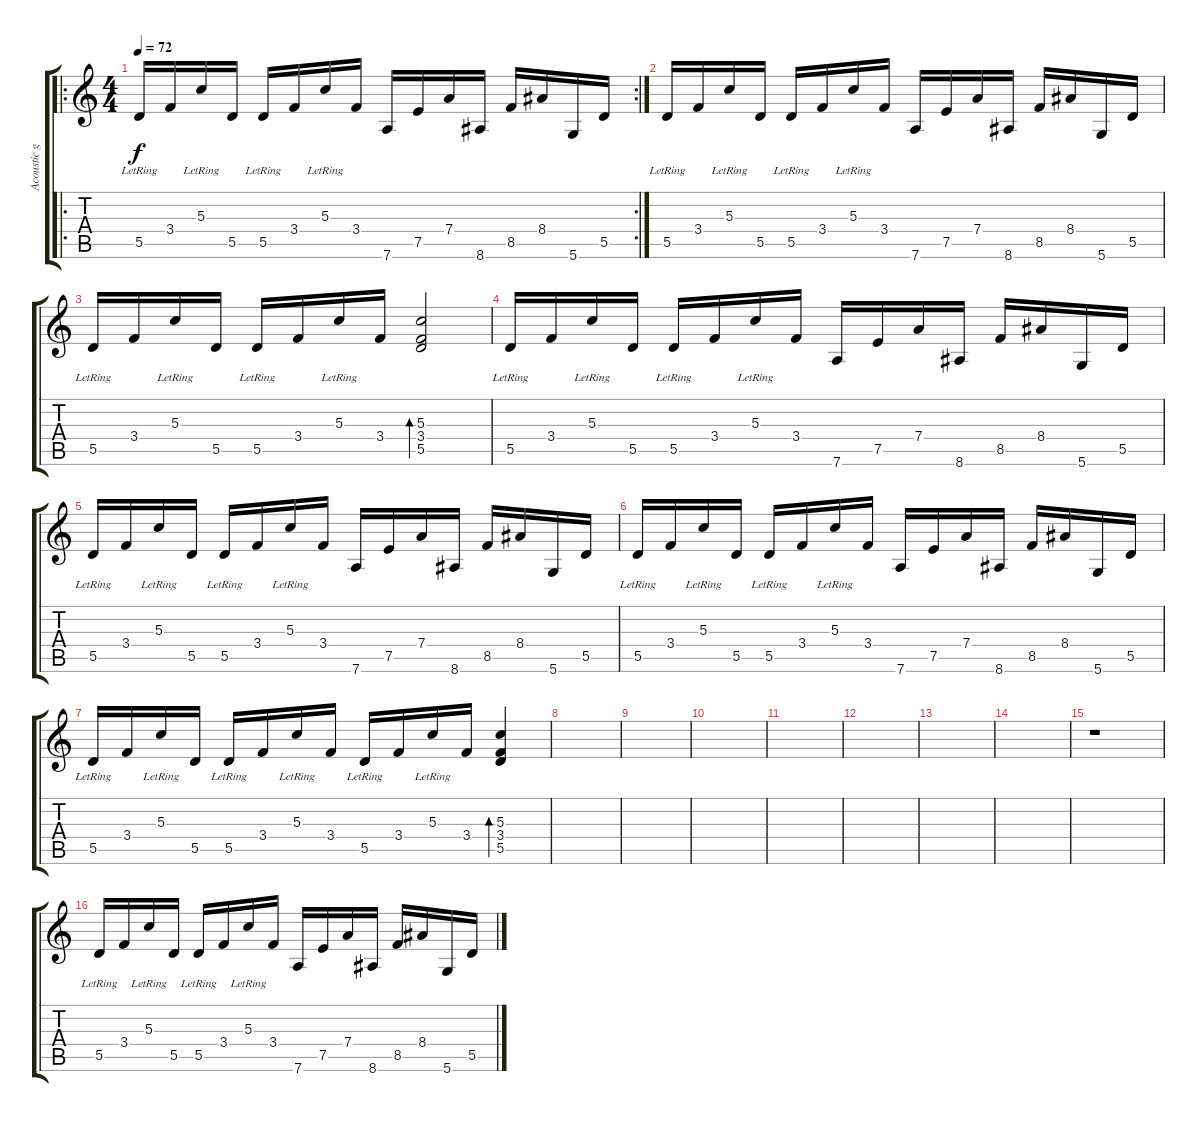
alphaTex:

\track ("Acoustic guitar" "Acoustic g") {instrument acousticguitarsteel}
\staff {score tabs}
\tuning (E4 B3 G3 D3 A2 D2) {hide}
\ro
\rc 2
\ts (4 4)
\tempo 72
\clef g2
\ks c
5.5{lr}.16{dy f instrument acousticguitarsteel} 3.4.16 5.3{lr}.16 5.5.16 5.5{lr}.16 3.4.16 5.3{lr}.16 3.4.16 7.6.16 7.5.16 7.4.16 8.6.16 8.5.16 8.4.16 5.6.16 5.5.16 |
5.5{lr}.16 3.4.16 5.3{lr}.16 5.5.16 5.5{lr}.16 3.4.16 5.3{lr}.16 3.4.16 7.6.16 7.5.16 7.4.16 8.6.16 8.5.16 8.4.16 5.6.16 5.5.16 |
5.5{lr}.16 3.4.16 5.3{lr}.16 5.5.16 5.5{lr}.16 3.4.16 5.3{lr}.16 3.4.16 (5.3 3.4 5.5).2{bd 60} |
5.5{lr}.16 3.4.16 5.3{lr}.16 5.5.16 5.5{lr}.16 3.4.16 5.3{lr}.16 3.4.16 7.6.16 7.5.16 7.4.16 8.6.16 8.5.16 8.4.16 5.6.16 5.5.16 |
5.5{lr}.16 3.4.16 5.3{lr}.16 5.5.16 5.5{lr}.16 3.4.16 5.3{lr}.16 3.4.16 7.6.16 7.5.16 7.4.16 8.6.16 8.5.16 8.4.16 5.6.16 5.5.16 |
5.5{lr}.16 3.4.16 5.3{lr}.16 5.5.16 5.5{lr}.16 3.4.16 5.3{lr}.16 3.4.16 7.6.16 7.5.16 7.4.16 8.6.16 8.5.16 8.4.16 5.6.16 5.5.16 |
5.5{lr}.16 3.4.16 5.3{lr}.16 5.5.16 5.5{lr}.16 3.4.16 5.3{lr}.16 3.4.16 5.5{lr}.16 3.4.16 5.3{lr}.16 3.4.16 (5.3 3.4 5.5).4{bd 60} |
|
|
|
|
|
|
|
r.1 |
5.5{lr}.16 3.4.16 5.3{lr}.16 5.5.16 5.5{lr}.16 3.4.16 5.3{lr}.16 3.4.16 7.6.16 7.5.16 7.4.16 8.6.16 8.5.16 8.4.16 5.6.16 5.5.16
